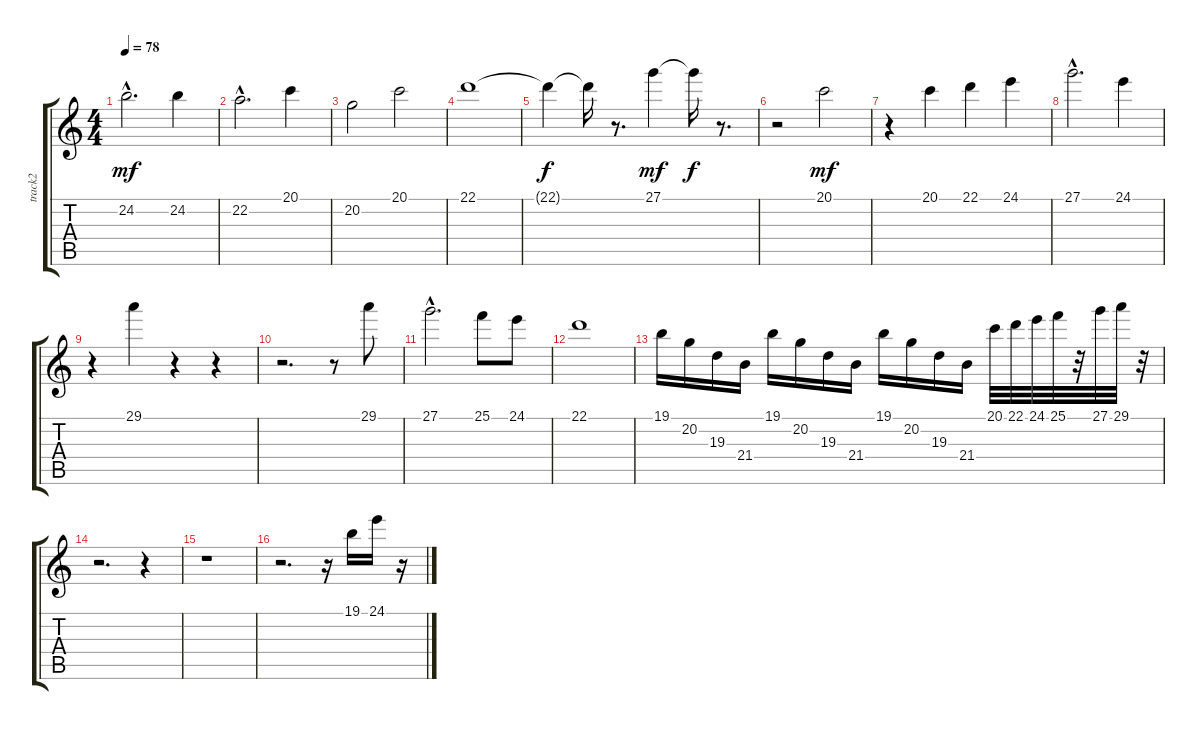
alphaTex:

\track ("track2" "track2") {instrument stringensemble1}
\staff {score tabs}
\tuning (E4 B3 G3 D3 A2 E2) {hide}
\ts (4 4)
\tempo 78
\clef g2
\ks c
24.2{hac}.2{d dy mf} 24.2.4 |
22.2{hac}.2{d} 20.1.4 |
20.2.2 20.1.2 |
22.1.1 |
22.1{t}.4{dy f} 22.1{t}.16 r.8{d} 27.1.4{dy mf} 27.1{t}.16{dy f} r.8{d} |
r.2 20.1.2{dy mf} |
r.4 20.1.4 22.1.4 24.1.4 |
27.1{hac}.2{d} 24.1.4 |
r.4 29.1.4 r.4 r.4 |
r.2{d} r.8 29.1.8 |
27.1{hac}.2{d} 25.1.8 24.1.8 |
22.1.1 |
19.1.16 20.2.16 19.3.16 21.4.16 19.1.16 20.2.16 19.3.16 21.4.16 19.1.16 20.2.16 19.3.16 21.4.16 20.1.32 22.1.32 24.1.32 25.1.32 r.32 27.1.32 29.1.32 r.32 |
r.2{d} r.4 |
r.1 |
r.2{d} r.16 19.1.16 24.1.16 r.16
